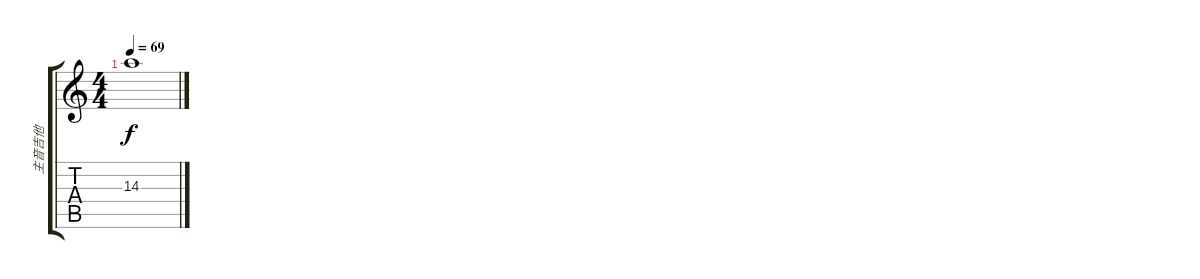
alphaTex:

\track ("主音吉他" "主音吉他") {instrument overdrivenguitar}
\staff {score tabs}
\tuning (E4 B3 G3 D3 A2 E2) {hide}
\ts (4 4)
\tempo 69
\clef g2
\ks c
14.3.1{dy f}
